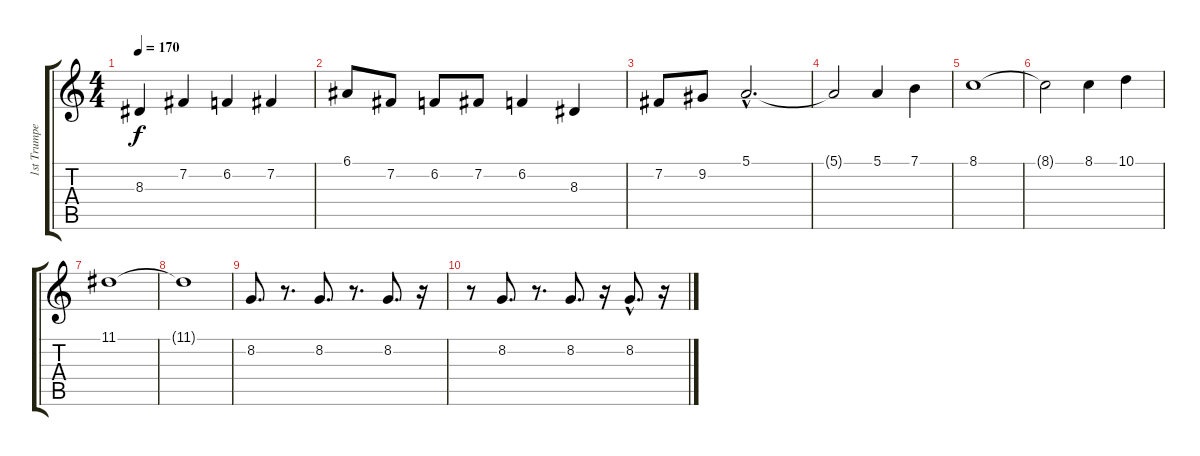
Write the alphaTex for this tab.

\track ("1st Trumpet" "1st Trumpe") {instrument trumpet}
\staff {score tabs}
\tuning (E4 B3 G3 D3 A2 E2) {hide}
\ts (4 4)
\tempo 170
\clef g2
\ks c
8.3.4{dy f} 7.2.4 6.2.4 7.2.4 |
6.1.8 7.2.8 6.2.8 7.2.8 6.2.4 8.3.4 |
7.2.8 9.2.8 5.1{hac}.2{d} |
5.1{t}.2 5.1.4 7.1.4 |
8.1.1 |
8.1{t}.2 8.1.4 10.1.4 |
11.1.1 |
11.1{t}.1 |
8.2.8{d} r.8{d} 8.2.8{d} r.8{d} 8.2.8{d} r.16 |
r.8 8.2.8{d} r.8{d} 8.2.8{d} r.16 8.2{hac}.8{d} r.16
